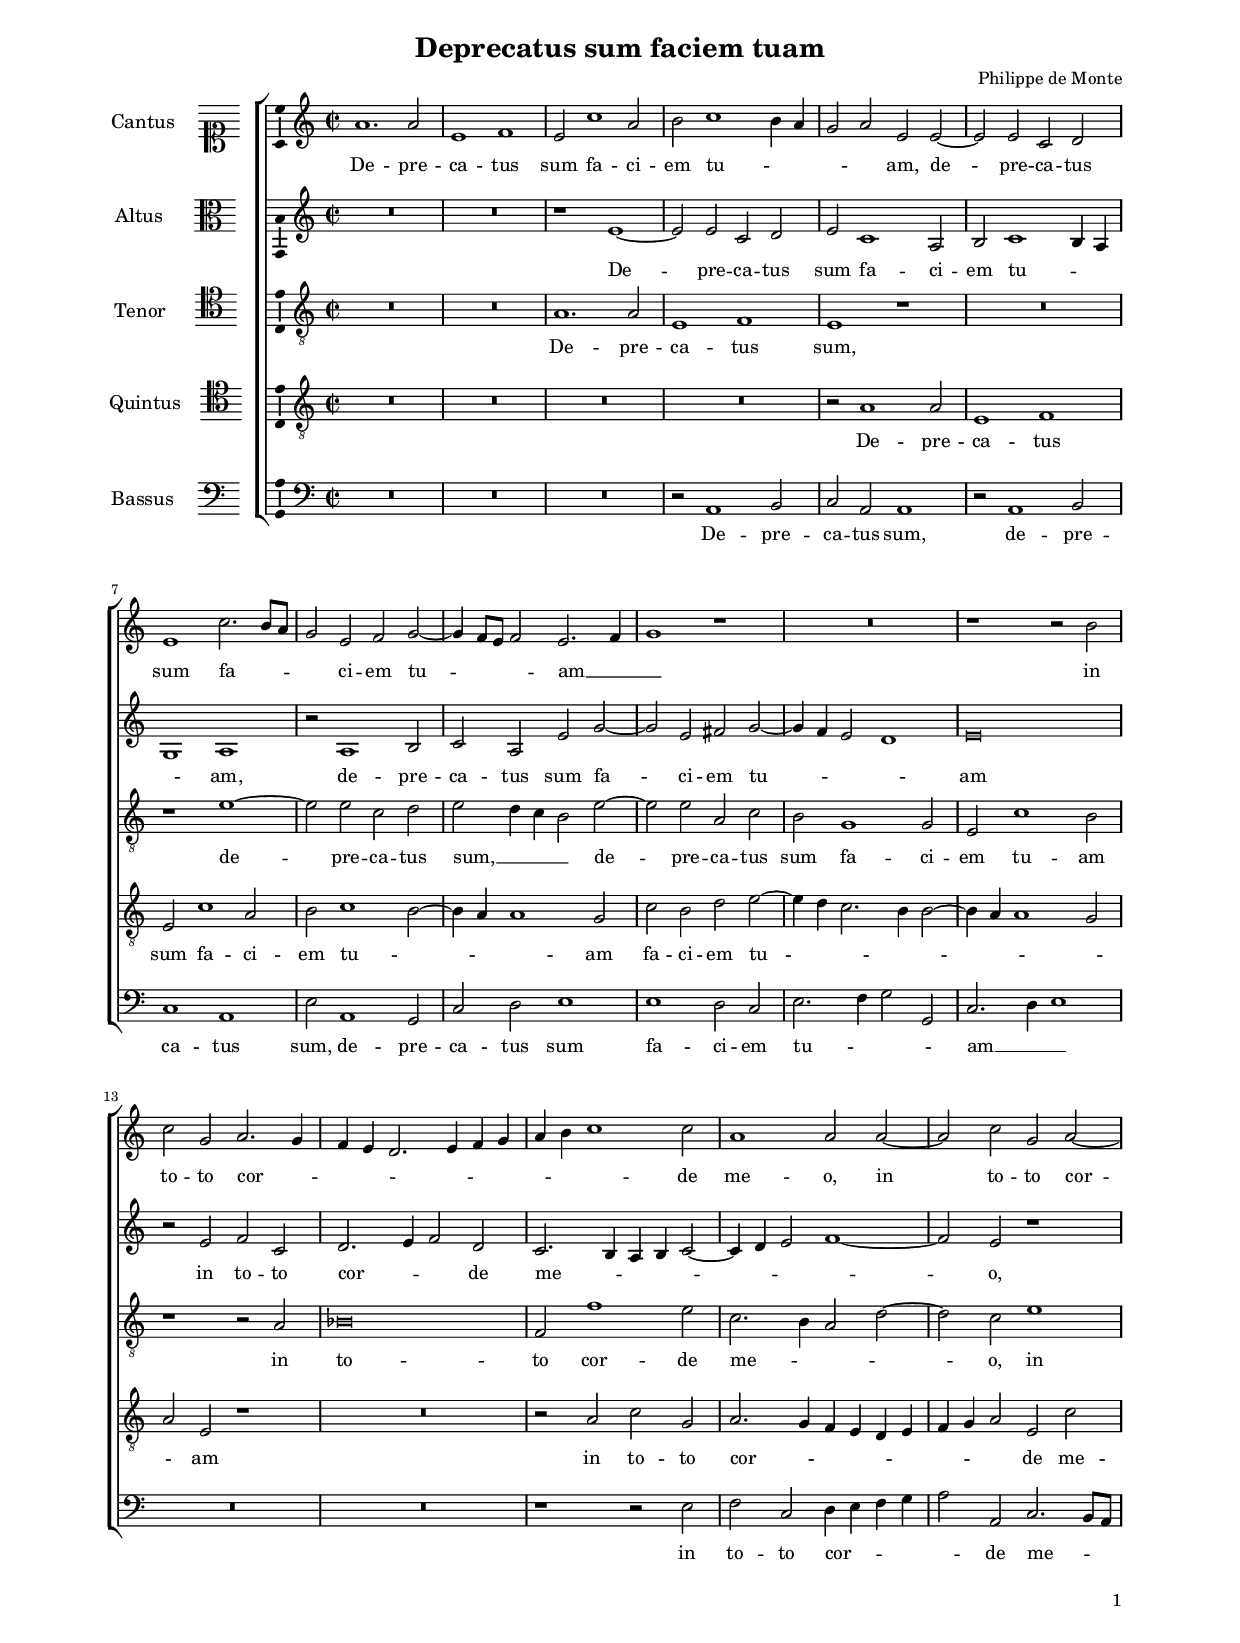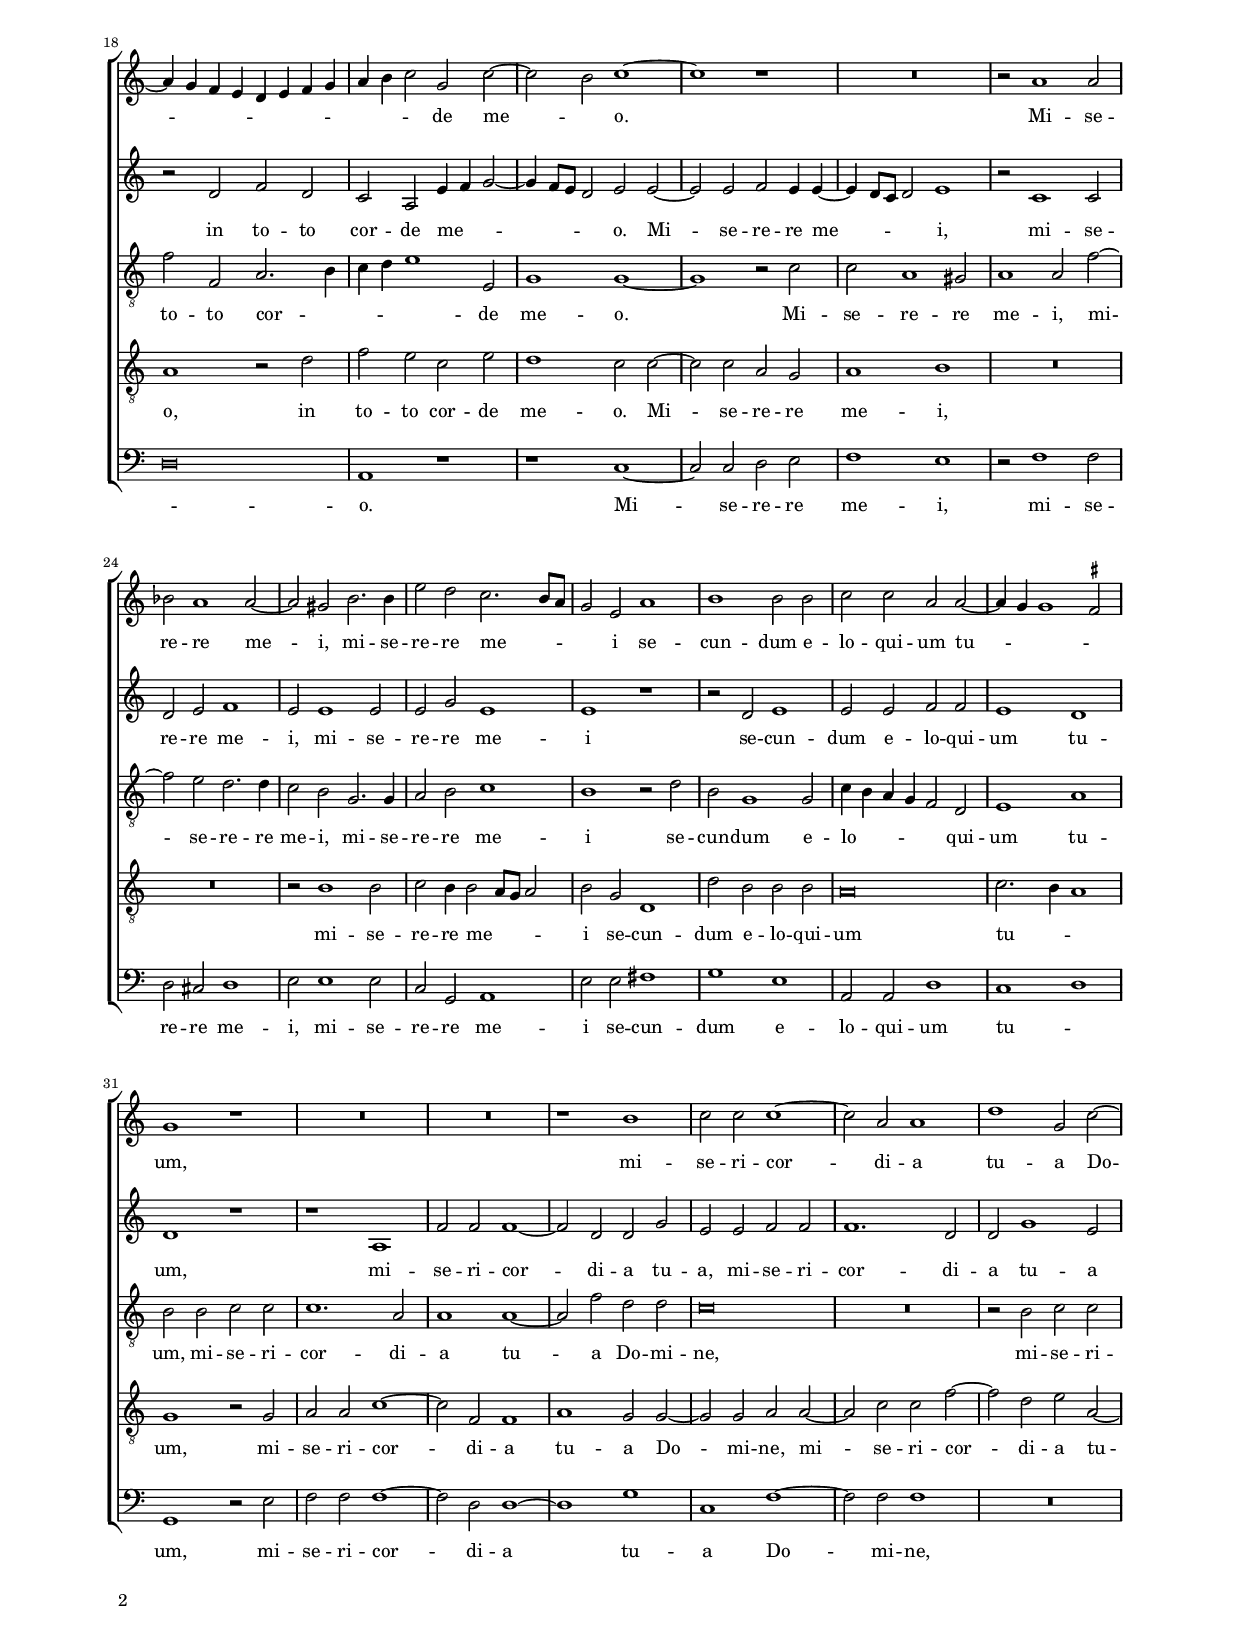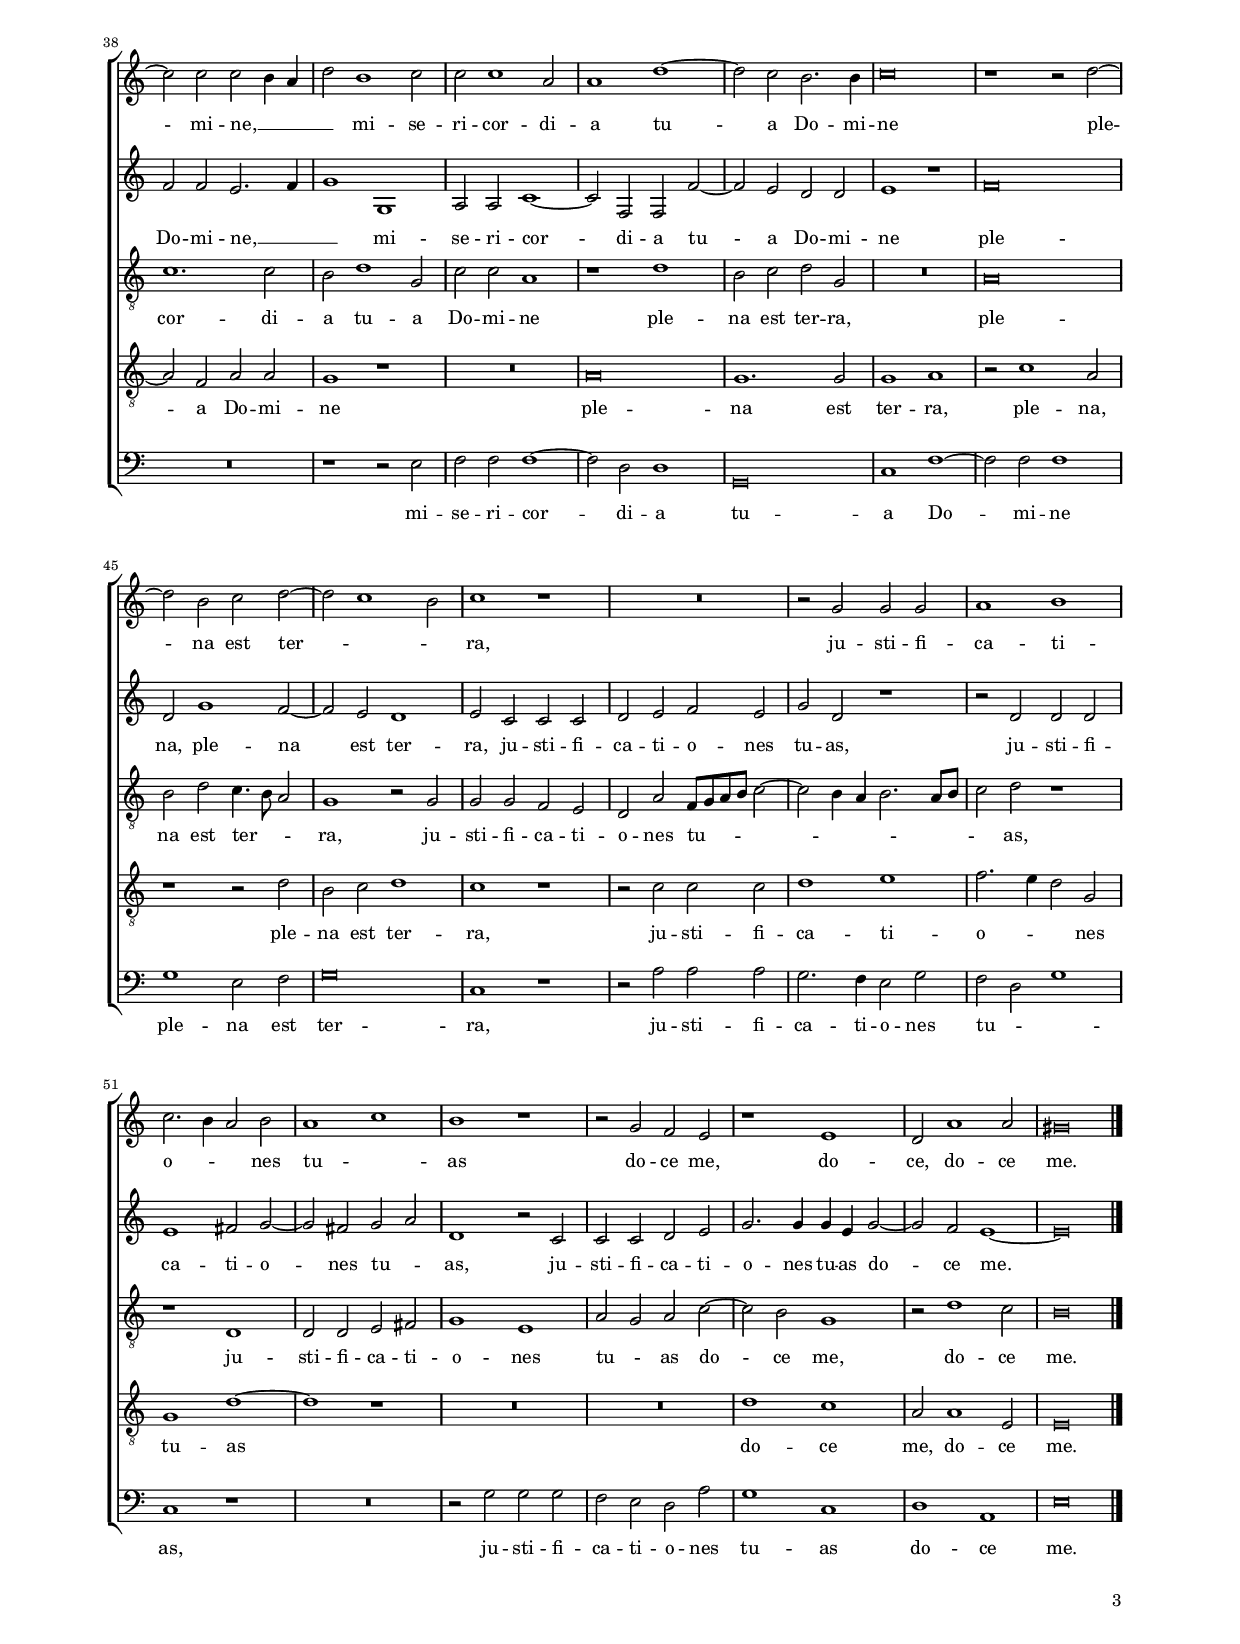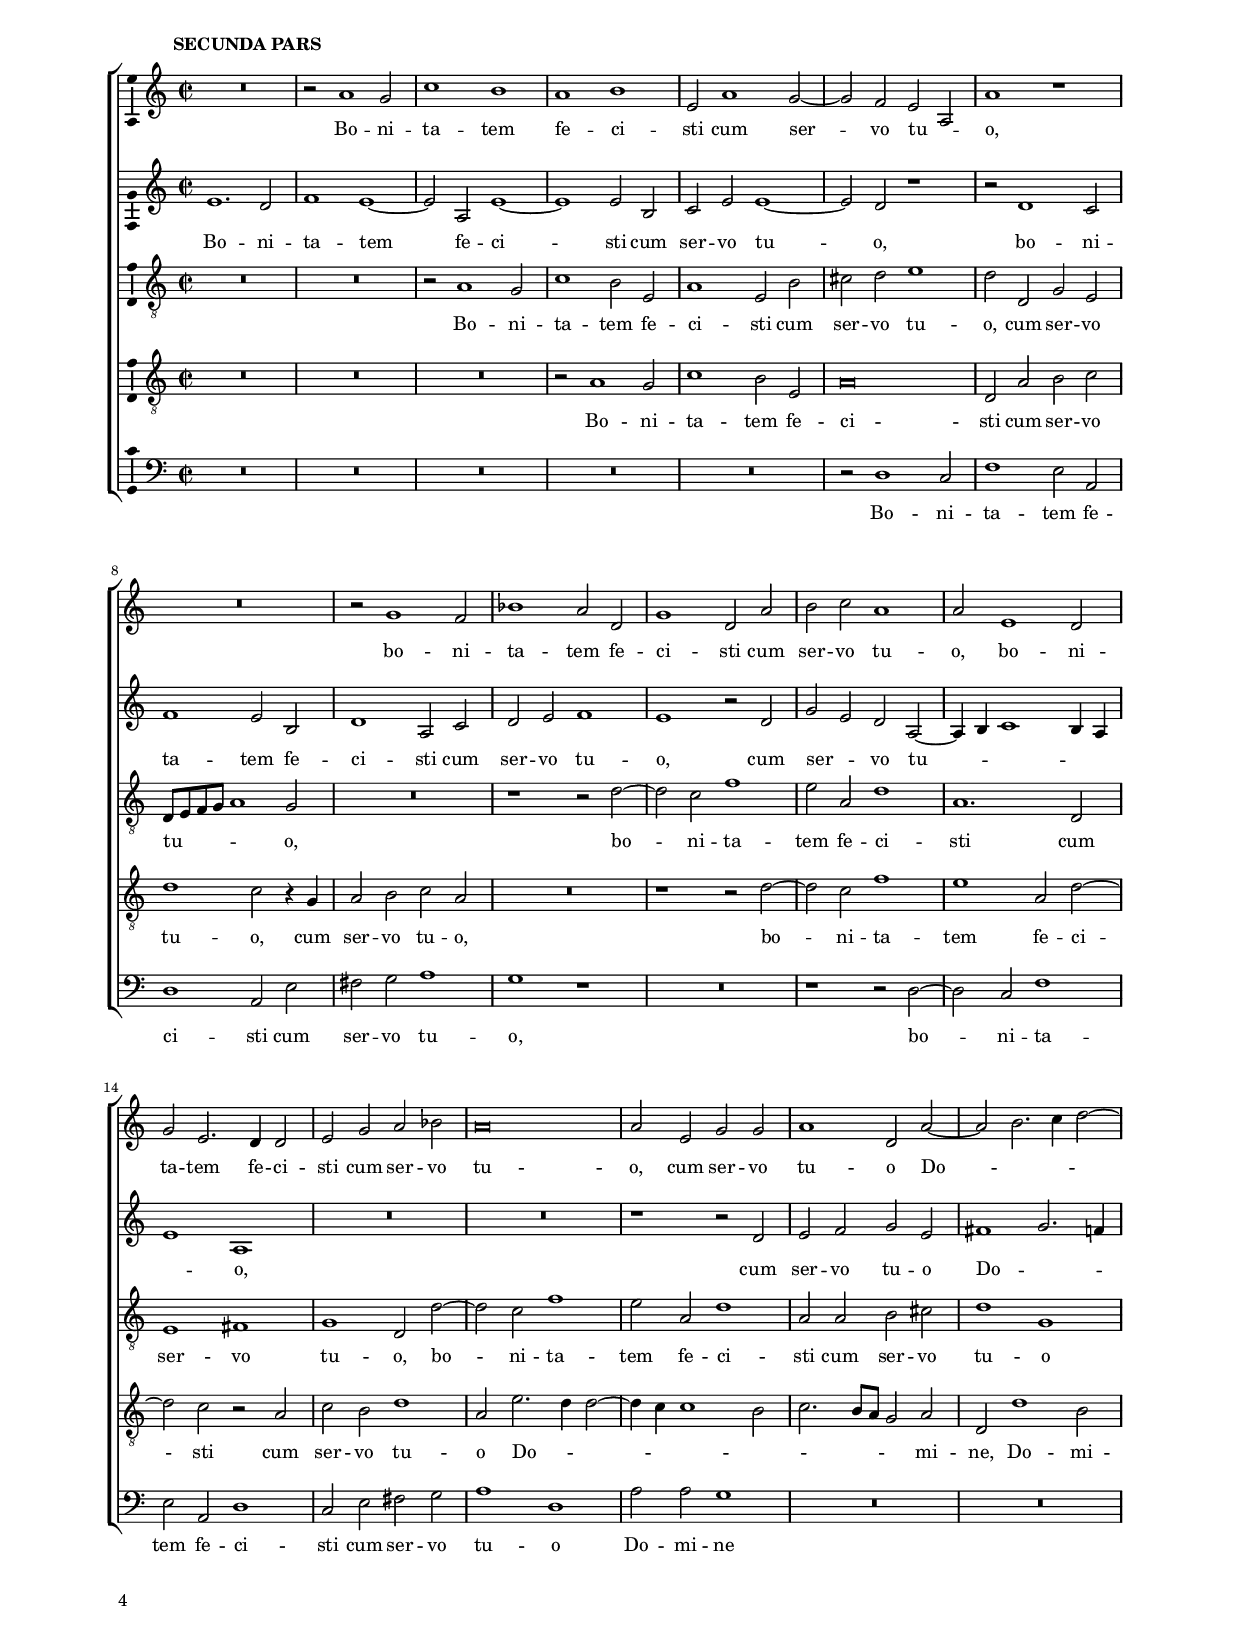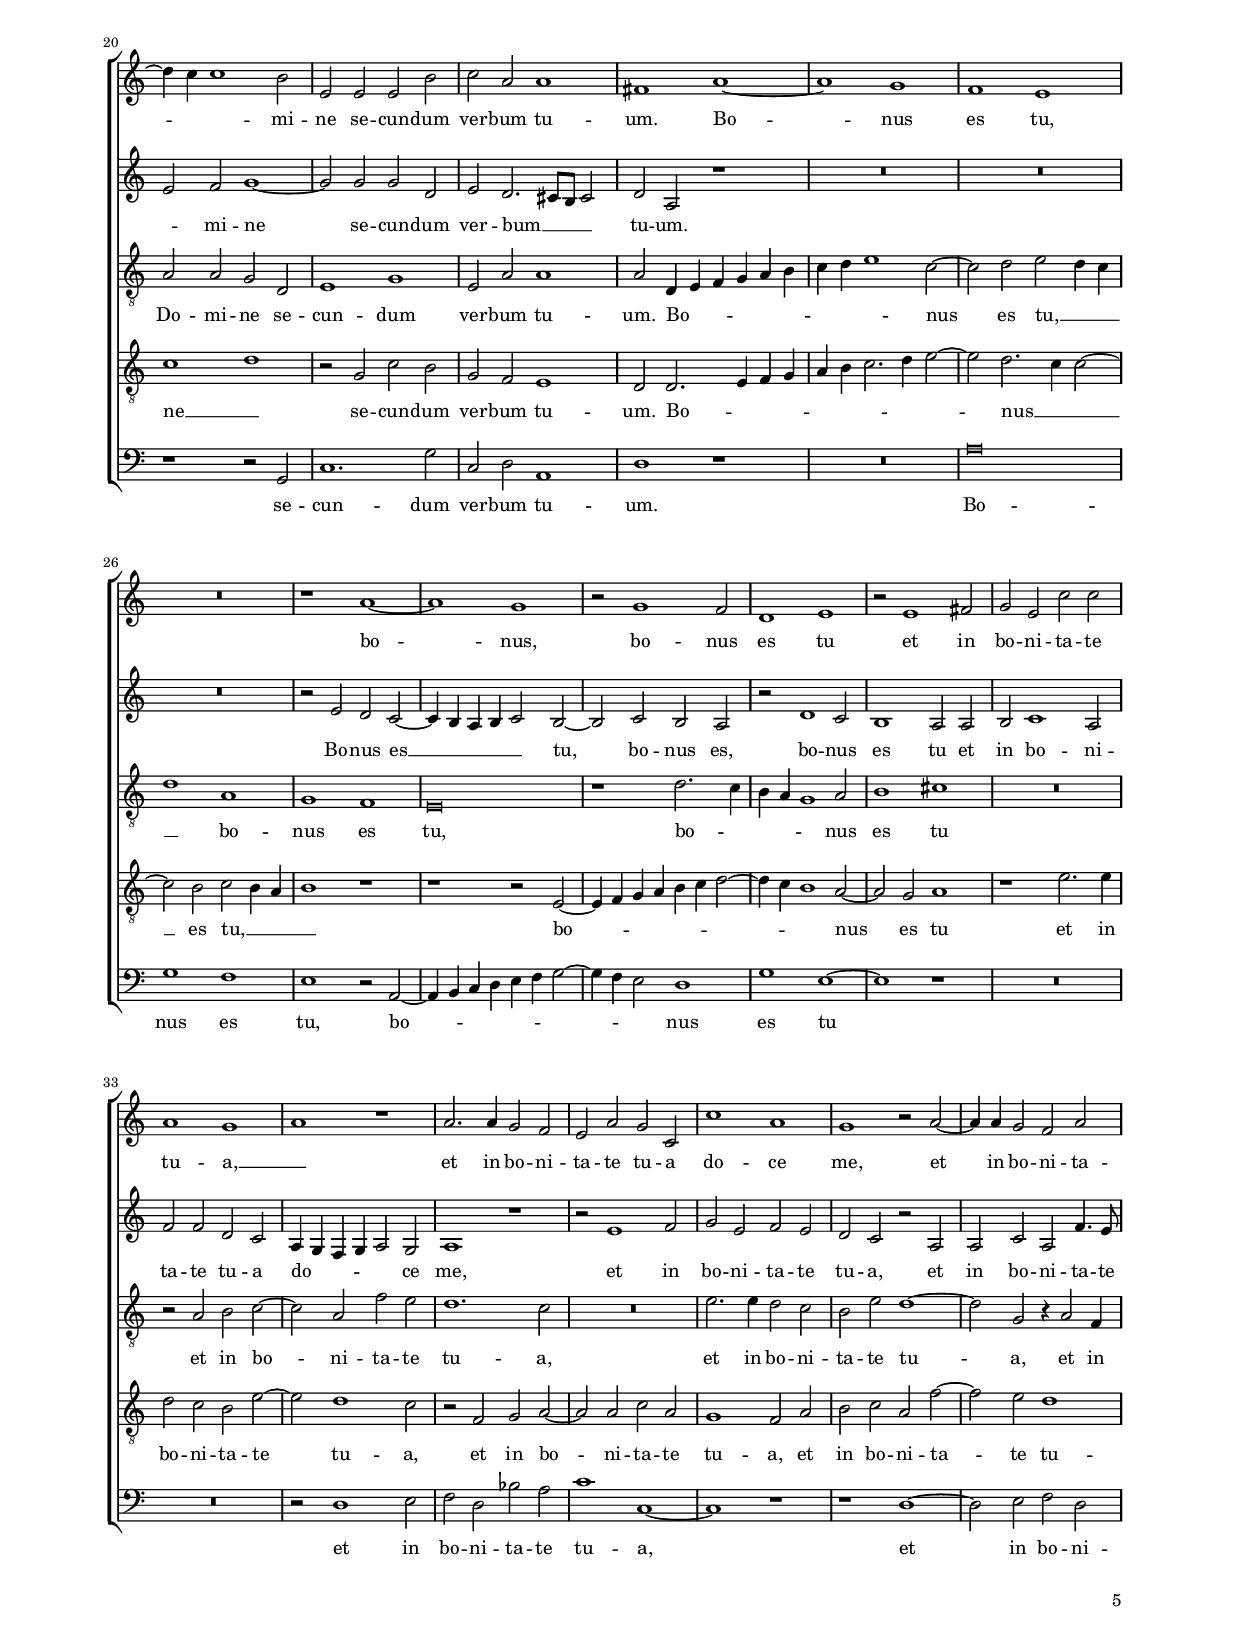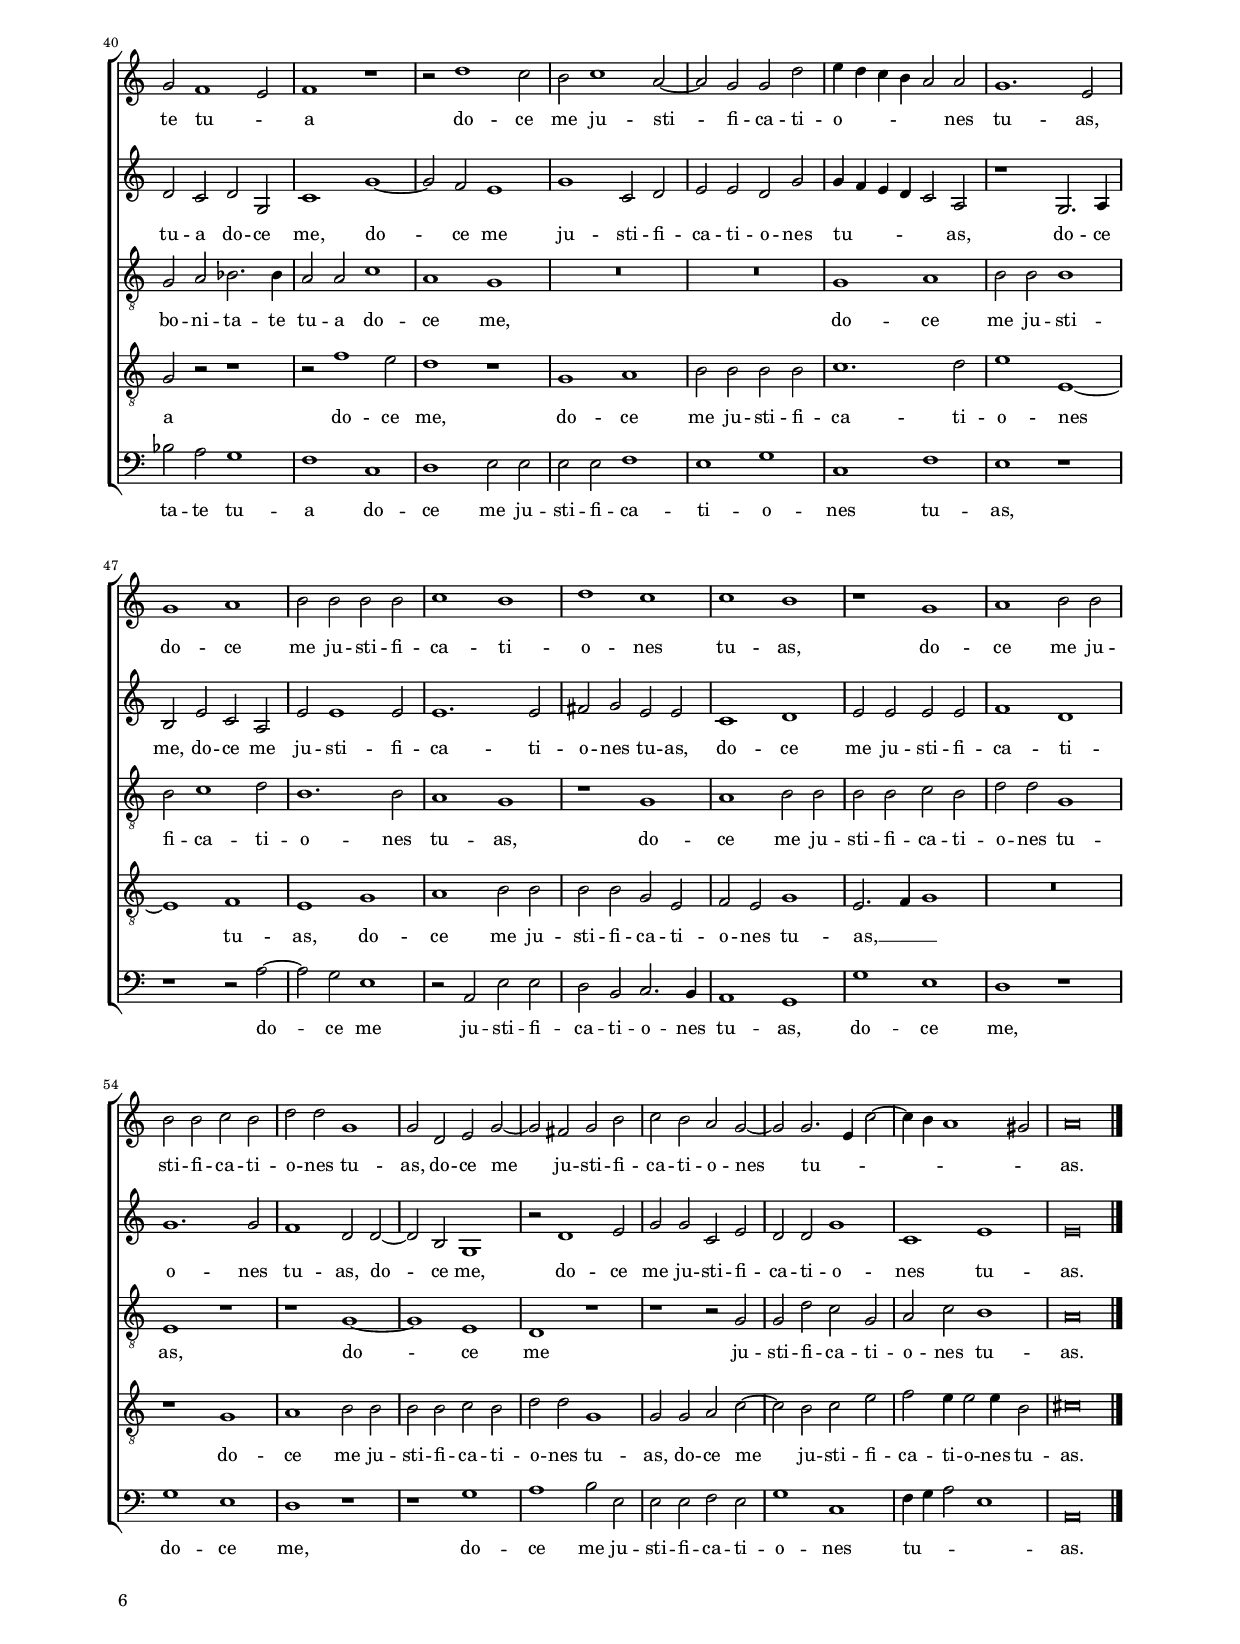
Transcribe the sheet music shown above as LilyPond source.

\header
{
  title="Deprecatus sum faciem tuam"
  composer="Philippe de Monte"
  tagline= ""
}

\version "2.24.1"
\include "deutsch.ly"
#(set-global-staff-size 15)
% #(set-default-paper-size "letter")
#(ly:set-option 'point-and-click #f)

	
	ficta = { \once \set suggestAccidentals = ##t }
	
	forget = #(define-music-function (music) (ly:music?) #{
		\accidentalStyle forget
		$music
		\accidentalStyle default
		#})
	
	m = \melisma
	me = \melismaEnd


\paper
	{
	top-margin = 1.8 \cm
	bottom-margin = 1.2 \cm
	left-margin = 2 \cm
	right-margin = 2 \cm
	ragged-bottom = ##f
	ragged-last-bottom = ##f
	print-page-number = ##f
	score-system-spacing = #'((basic-distance . 16) (minimum-distance . 14) (padding . 5) (strechability . 150))
	system-system-spacing = #'((basic-distance . 16) (minimum-distance . 14) (padding . 5) (strechability . 150))
	oddFooterMarkup=\markup   \fill-line { "" \fromproperty #'page:page-number-string }
	evenFooterMarkup=\markup  \fill-line { \fromproperty #'page:page-number-string "" }
	last-bottom-spacing = #'((basic-distance . 12) (minimum-distance . 7) (padding . 4))
	systems-per-page = 3
	page-count = 6
%	min-systems-per-page = 3
	}

global = {
	\key c \major
	\time 2/2 \set Score.measureLength = #(ly:make-moment 2/1)
	}
	

incipitcantus = \markup { \score {
	{
	\set Staff.instrumentName = \markup { \fontsize #1 "Cantus" }
	\key c \major
	\clef soprano
	s4 \bar ""
	}
	\layout  {
	raggedright = ##t
	indent = 1.8 \cm
	line-width = 2.5 \cm
	\context { \Staff \remove Time_signature_engraver }
	\override Staff.Clef.Y-extent = #'(0 . 0)
	}} \hspace #1 }
      
      
incipitaltus = \markup { \score {
	{
	\set Staff.instrumentName = \markup { \fontsize #1 "Altus" }
	\key c \major
	\clef alto
	s4 \bar ""
	}
	\layout  {
	raggedright = ##t
	indent = 1.8 \cm
	line-width = 2.5 \cm
	\context { \Staff \remove Time_signature_engraver }
	\override Staff.Clef.Y-extent = #'(0 . 0)
	}} \hspace #1 }


incipittenor = \markup { \score {
	{
	\set Staff.instrumentName = \markup { \fontsize #1 "Tenor" }
	\key c \major
	\clef tenor
	s4 \bar ""
	}
	\layout  {
	raggedright = ##t
	indent = 1.8 \cm
	line-width = 2.5 \cm
	\context { \Staff \remove Time_signature_engraver }
	\override Staff.Clef.Y-extent = #'(0 . 0)
	}} \hspace #1 }
      
      
incipitquintus = \markup { \score {
	{
	\set Staff.instrumentName = \markup { \fontsize #1 "Quintus" }
	\key c \major
	\clef tenor
	s4 \bar ""
	}
	\layout  {
	raggedright = ##t
	indent = 1.8 \cm
	line-width = 2.5 \cm
	\context { \Staff \remove Time_signature_engraver }
	\override Staff.Clef.Y-extent = #'(0 . 0)
	}} \hspace #1 }
      
      
incipitbassus = \markup { \score {
	{
	\set Staff.instrumentName = \markup { \fontsize #1 "Bassus" }
	\key c \major
	\clef bass
	s4 \bar ""
	}
	\layout  {
	raggedright = ##t
	indent = 1.8 \cm
	line-width = 2.5 \cm
	\context { \Staff \remove Time_signature_engraver }
	\override Staff.Clef.Y-extent = #'(0 . 0)
	}} \hspace #1 }


cantus =  \relative c''
	{
	a1. a2
	e1 f
	e2 c'1 a2
	h2 c1 \m h4 a
%5
	g2 a \me e e~ |
	e2 e c d
	e1 c'2. \m h8 a
	g2 \me e f g~
	g4 \m f8 e f2 \me e2. \m f4
%10
	g1 \me r |
	R\breve
	r1 r2 h
	c2 g a2. \m g4
	f4 e d2. e4 f g
%15
	a4 h c1 \me c2 |
	a1 a2 a~
	a2 c g a~
	a4 \m g f e d e f g
	a4 h c2 \me g c~
%20
	c2 \m h \me c1~ |
	c1 r
	R\breve
	r2 a1 a2
	b2 a1 a2~
%25
	a2 gis h2. h4 |
	e2 d c2. \m h8 a
	g2 \me e a1
	h1 h2 h
	c2 c a a~
%30
	a4 \m g g1 \ficta fis2 \me |
	g1 r
	R\breve
	R\breve
	r1 h
%35
	c2 c c1~ |
	c2 a a1
	d1 g,2 c~
	c2 c c \m h4 a
	d2 \me h1 c2
%40
	c2 c1 a2 |
	a1 d~
	d2 c h2. h4
	c\breve
	r1 r2 d~
%45
	d2 h c2 d~ |
	d2 \m c1 h2 \me
	c1 r
	R\breve
	r2 g g g
%50
	a1 h |
	c2. \m h4 a2 \me h
	a1 \m c \me
	h1 r
	r2 g f e
%55
	r1 e |
	d2 a'1 a2
	gis\breve \bar "|." |
	}


altus =  \relative c'
	{
	R\breve
	R\breve
	r1 e~
	e2 e c d
%5
	e2 c1 a2 |
	h2 c1 \m h4 a
	g1 \me a
	r2 a1 h2
	c2 a e' g~
%10
	g2 e fis g~ |
	g4 \m f e2 d1 \me
	e\breve
	r2 e f c
	d2. \m e4 f2 \me d
%15
	c2. \m h4 a h c2~ |
	c4 d e2 f1~
	f2 \me e r1
	r2 d f d
	c2 a e'4 \m f g2~
%20
	g4 f8 e d2 \me e e~ |
	e2 e f e4 e~
	e4 \m d8 c d2 \me e1
	r2 c1 c2
	d2 e f1
%25
	e2 e1 e2 |
	e2 g e1
	e1 r
	r2 d e1
	e2 e f f
%30
	e1 d |
	d1 r
	r1 a
	f'2 f f1~
	f2 d d g
%35
	e2 e f f |
	f1. d2
	d2 g1 e2
	f2 f e2. \m f4
	g1 \me g,
%40
	a2 a c1~ |
	c2 f, f f'~
	f2 e d d
	e1 r
	f\breve
%45
	d2 g1 f2~ |
	f2 e d1
	e2 c c c
	d2 e f e
	g2 d r1
%50
	r2 d d d |
	e1 fis2 g~
	g2 fis g \m a \me
	d,1 r2 c
	c2 c d e
%55
	g2. g4 g e g2~
	g2 f e1~
	e\breve |
	}


tenor =  \relative c'
	{
	R\breve
	R\breve
	a1. a2
	e1 f
%5
	e1 r |
	R\breve
	r1 e'~
	e2 e c d
	e2 \m d4 c h2 \me e~
%10
	e2 e a, c |
	h2 g1 g2
	e2 c'1 h2
	r1 r2 a
	b\breve
%15
	f2 f'1 e2 |
	c2. \m h4 a2 d~
	d2 \me c e1
	f2 f, a2. \m h4
	c4 d e1 \me e,2
%20
	g1 g~ |
	g1 r2 c
	c2 a1 gis2
	a1 a2 f'~
	f2 e d2. d4
%25
	c2 h g2. g4 |
	a2 h c1
	h1 r2 d
	h2 g1 g2
	c4 \m h a g f2 \me d
%30
	e1 a |
	h2 h c c
	c1. a2
	a1 a~
	a2 f' d d
%35
	c\breve |
	R\breve
	r2 h c c
	c1. c2
	h2 d1 g,2
%40
	c2 c a1 |
	r1 d
	h2 c d g,
	R\breve
	a\breve
%45
	h2 d c4. \m h8 a2 \me |
	g1 r2 g
	g2 g f e
	d2 a' f8 \m g a h c2~
	c2 h4 a h2. a8 h
%50
	c2 \me d r1 |
	r1 d,
	d2 d e fis
	g1 e
	a2 \m g \me a c~
%55
	c2 h g1 |
	r2 d'1 c2
	h\breve |
	}


quintus  =  \relative c'
	{
	R\breve
	R\breve
	R\breve
	R\breve
%5
	r2 a1 a2 |
	e1 f
	e2 c'1 a2
	h2 c1 \m h2~
	h4 a a1 \me g2
%10
	c2 h d e~ |
	e4 \m d c2. h4 h2~
	h4 a a1 g2
	a2 \me e r1
	R\breve
%15
	r2 a c g |
	a2. \m g4 f e d e
	f4 g a2 \me e c'
	a1 r2 d
	f2 e c e
%20
	d1 c2 c~ |
	c2 c a g
	a1 h
	R\breve
	R\breve
%25
	r2 h1 h2 |
	c2 h4 h2 \m a8 g a2 \me
	h2 g d1
	d'2 h h h
	a\breve
%30
	c2. \m h4 a1 \me |
	g1 r2 g
	a2 a c1~
	c2 f, f1
	a1 g2 g~
%35
	g2 g a a~ |
	a2 c c f~
	f2 d e a,~
	a2 f a a
	g1 r
%40
	R\breve |
	a\breve
	g1. g2
	g1 a
	r2 c1 a2
%45
	r1 r2 d |
	h2 c d1
	c1 r
	r2 c c c
	d1 e
%50
	f2. \m e4 d2 \me g, |
	g1 d'~
	d1 r
	R\breve
	R\breve
%55
	d1 c |
	a2 a1 e2
	e\breve |
	}


bassus  =  \relative c
	{
	R\breve
	R\breve
	R\breve
	r2 a1 h2
%5
	c2 a a1 |
	r2 a1 h2
	c1 a
	e'2 a,1 g2
	c2 d e1
%10
	e1 d2 c |
	e2. \m f4 g2 g, \me
	c2. \m d4 e1 \me
	R\breve
	R\breve
%15
	r1 r2 e |
	f2 c d4 \m e f g
	a2 \me a, c2. \m h8 a
	d\breve \me
	a1 r
%20
	r1 c~ |
	c2 c d e
	f1 e
	r2 f1 f2
	d2 cis d1
%25
	e2 e1 e2 |
	c2 g a1
	e'2 e fis1
	g1 e
	a,2 a d1
%30
	c1 \m d \me |
	g,1 r2 e'
	f2 f f1~
	f2 d d1~
	d1 g
%35
	c,1 f~ |
	f2 f f1
	R\breve
	R\breve
	r1 r2 e
%40
	f2 f f1~ |
	f2 d d1
	g,\breve
	c1 f~
	f2 f f1
%45
	g1 e2 f |
	g\breve
	c,1 r
	r2 a' a a
	g2. f4 e2 g
%50
	f2 \m d g1 \me |
	c,1 r
	R\breve
	r2 g' g g
	f2 e d a'
%55
	g1 c, |
	d1 a
	e'\breve |
	}


lyricscantus = \lyricmode {
	De -- pre -- ca -- tus sum fa -- ci -- em tu -- am,
	de -- pre -- ca -- tus sum fa -- ci -- em tu -- am __
	in to -- to cor -- de me -- o,
	in to -- to cor -- de me -- o.
	Mi -- se -- re -- re me -- i,
	mi -- se -- re -- re me -- i
	se -- cun -- dum e -- lo -- qui -- um tu -- um,
	mi -- se -- ri -- cor -- di -- a tu -- a Do -- mi -- ne, __
	mi -- se -- ri -- cor -- di -- a tu -- a Do -- mi -- ne
	ple -- na est ter -- ra,
	ju -- sti -- fi -- ca -- ti -- o -- nes tu -- as do -- ce me,
	do -- ce,
	do -- ce me.
	}


lyricsaltus = \lyricmode {
	De -- pre -- ca -- tus sum fa -- ci -- em tu -- am,
	de -- pre -- ca -- tus sum fa -- ci -- em tu -- am
	in to -- to cor -- de me -- o,
	in to -- to cor -- de me -- o.
	Mi -- se -- re -- re me -- i,
	mi -- se -- re -- re me -- i,
	mi -- se -- re -- re me -- i
	se -- cun -- dum e -- lo -- qui -- um tu -- um,
	mi -- se -- ri -- cor -- di -- a tu -- a,
	mi -- se -- ri -- cor -- di -- a tu -- a Do -- mi -- ne, __
	mi -- se -- ri -- cor -- di -- a tu -- a Do -- mi -- ne
	ple -- na,
	ple -- na est ter -- ra,
	ju -- sti -- fi -- ca -- ti -- o -- nes tu -- as,
	ju -- sti -- fi -- ca -- ti -- o -- nes tu -- as,
	ju -- sti -- fi -- ca -- ti -- o -- nes tu -- as do -- ce me.
	}


lyricstenor = \lyricmode {
	De -- pre -- ca -- tus sum,
	de -- pre -- ca -- tus sum, __
	de -- pre -- ca -- tus sum fa -- ci -- em tu -- am
	in to -- to cor -- de me -- o,
	in to -- to cor -- de me -- o.
	Mi -- se -- re -- re me -- i,
	mi -- se -- re -- re me -- i,
	mi -- se -- re -- re me -- i
	se -- cun -- dum e -- lo -- qui -- um tu -- um,
	mi -- se -- ri -- cor -- di -- a tu -- a Do -- mi -- ne,
	mi -- se -- ri -- cor -- di -- a tu -- a Do -- mi -- ne
	ple -- na est ter -- ra,
	ple -- na est ter -- ra,
	ju -- sti -- fi -- ca -- ti -- o -- nes tu -- as,
	ju -- sti -- fi -- ca -- ti -- o -- nes tu -- as
	do -- ce me,
	do -- ce me.
	}


lyricsquintus = \lyricmode {
	De -- pre -- ca -- tus sum fa -- ci -- em tu -- am
	fa -- ci -- em tu -- am
	in to -- to cor -- de me -- o,
	in to -- to cor -- de me -- o.
	Mi -- se -- re -- re me -- i,
	mi -- se -- re -- re me -- i
	se -- cun -- dum e -- lo -- qui -- um tu -- um,
	mi -- se -- ri -- cor -- di -- a tu -- a Do -- mi -- ne,
	mi -- se -- ri -- cor -- di -- a tu -- a Do -- mi -- ne
	ple -- na est ter -- ra,
	ple -- na,
	ple -- na est ter -- ra,
	ju -- sti -- fi -- ca -- ti -- o -- nes tu -- as
	do -- ce me,
	do -- ce me.
	}


lyricsbassus = \lyricmode {
	De -- pre -- ca -- tus sum,
	de -- pre -- ca -- tus sum,
	de -- pre -- ca -- tus sum
	fa -- ci -- em tu -- am __
	in to -- to cor -- de me -- o.
	Mi -- se -- re -- re me -- i,
	mi -- se -- re -- re me -- i,
	mi -- se -- re -- re me -- i
	se -- cun -- dum e -- lo -- qui -- um tu -- um,
	mi -- se -- ri -- cor -- di -- a tu -- a Do -- mi -- ne,
	mi -- se -- ri -- cor -- di -- a tu -- a Do -- mi -- ne
	ple -- na est ter -- ra,
	ju -- sti -- fi -- ca -- ti -- o -- nes tu -- as,
	ju -- sti -- fi -- ca -- ti -- o -- nes tu -- as
	do -- ce me.
	}


\score
{  
	\transpose c c {
	\new ChoirStaff \with { \override StaffGrouper.staff-staff-spacing.basic-distance = #12 }
	<<

	\new Staff << \global
	\new Voice="v1" {
		\set Staff.instrumentName=\incipitcantus
		\set Staff.midiInstrument = "reed organ"
		\clef violin
		\cantus }
	\new Lyrics \lyricsto "v1" {\lyricscantus }
	>>


	\new Staff << \global
	\new Voice="v2" {
		\set Staff.instrumentName=\incipitaltus
		\set Staff.midiInstrument = "reed organ"
		\clef violin 
		\altus}
	\new Lyrics \lyricsto "v2" {\lyricsaltus }
	>>


	\new Staff << \global
	\new Voice="v3" {
		\set Staff.instrumentName=\incipittenor
		\set Staff.midiInstrument = "reed organ"
		\clef "G_8"
		\tenor }
	\new Lyrics \lyricsto "v3" {\lyricstenor }
	>>


	\new Staff << \global
	\new Voice="v5" {
		\set Staff.instrumentName=\incipitquintus
		\set Staff.midiInstrument = "reed organ"
		\clef "G_8"
		\quintus}
	\new Lyrics \lyricsto "v5" {\lyricsquintus }
	>>


	\new Staff << \global
	\new Voice="v4" {
		\set Staff.instrumentName=\incipitbassus
		\set Staff.midiInstrument = "reed organ"
		\clef bass
		\bassus }
	\new Lyrics \lyricsto "v4" {\lyricsbassus}
	>>

	>>
	} % transpose

	\layout
	{
	indent = 2.5 \cm
	\context { \Staff \override TimeSignature.break-visibility = #end-of-line-invisible }
	\context { \Lyrics \override VerticalAxisGroup.nonstaff-relatedstaff-spacing.padding = #1.5 }
	\context { \Staff \consists Ambitus_engraver }
	\context { \Score \override BarNumber.padding = #2 }
	\context { \Voice \override NoteHead.style = #'baroque }
	}


\midi
	{
    	\tempo 2 = 90
	}

}

%%%%%%%%%%%%%%%%%%%%  PARS SECUNDA


global = {
	\key c \major
	\time 2/2 \set Score.measureLength = #(ly:make-moment 2/1)
	}


cantus =  \relative c''
	{
	R\breve
	r2 a1 g2
	c1 h
	a1 h
%5
	e,2 a1 g2~ |
	g2 f e \m a, \me
	a'1 r
	R\breve
	r2 g1 f2
%10
	b1 a2 d, |
	g1 d2 a'
	h2 c a1
	a2 e1 d2
	g2 e2. d4 d2
%15
	e2 g a b |
	a\breve
	a2 e g g
	a1 d,2 a'~
	a2 \m h2. c4 d2~
%20
	d4 c c1 \me h2 |
	e,2 e e h'
	c2 a a1
	fis1 a~
	a1 g
%25
	f1 e |
	R\breve
	r1 a~
	a1 g
	r2 g1 f2
%30
	d1 e |
	r2 e1 fis2
	g2 e c' c
	a1 g \m
	a1 \me r
%35
	a2. a4 g2 f |
	e2 a g c,
	c'1 a
	g1 r2 a~
	a4 a g2 f a
%40
	g2 f1 \m e2 \me |
	f1 r
	r2 d'1 c2
	h2 c1 a2~
	a2 g g d'
%45
	e4 \m d c h a2 \me a |
	g1. e2
	g1 a
	h2 h h h
	c1 h
%50
	d1 c |
	c1 h
	r1 g
	a1 h2 h
	h2 h c h
%55
	d2 d g,1 |
	g2 d e g~
	g2 fis g h
	c2 h a g~
	g2 g2. \m e4 c'2~
%60
	c4 h a1 gis2 \me |
	a\breve \bar "|." |
	}


altus =  \relative c'
	{
	e1. d2
	f1 e~
	e2 a, e'1~
	e1 e2 h
%5
	c2 e e1~ |
	e2 d r1
	r2 d1 c2
	f1 e2 h
	d1 a2 c
%10
	d2 e f1 |
	e1 r2 d
	g2 \m e \me d a~
	a4 \m h c1 h4 a
	e'1 \me a,
%15
	R\breve |
	R\breve
	r1 r2 d
	e2 f g e
	fis1 \m g2. f4
%20
	e2 \me f g1~ |
	g2 g g d
	e2 d2. \m cis8 h cis2 \me
	d2 a r1
	R\breve
%25
	R\breve |
	R\breve
	r2 e' d c~
	c4 \m h a h c2 \me h~
	h2 c h a
%30
	r2 d1 c2 |
	h1 a2 a
	h2 c1 a2
	f'2 f d c
	a4 \m g f g a2 \me g
%35
	a1 r |
	r2 e'1 f2
	g2 e f e
	d2 c r a |
	a2 c a f'4. e8
%40
	d2 c d g, |
	c1 g'~
	g2 f e1
	g1 c,2 d
	e2 e d g
%45
	g4 \m f e d c2 \me a |
	r1 g2. a4
	h2 e c a
	e'2 e1 e2
	e1. e2
%50
	fis2 g e e |
	c1 d
	e2 e e e
	f1 d
	g1. g2
%55
	f1 d2 d~ |
	d2 h g1
	r2 d'1 e2
	g2 g c, e
	d2 d g1
%60
	c,1 e |
	e\breve |
	}


tenor =  \relative c'
	{
	R\breve
	R\breve
	r2 a1 g2
	c1 h2 e,
%5
	a1 e2 h'2 |
	cis2 d e1
	d2 d, g e
	d8 \m e f g a1 \me g2
	R\breve
%10
	r1 r2 d'~ |
	d2 c f1
	e2 a, d1
	a1. d,2
	e1 fis
%15
	g1 d2 d'~ |
	d2 c f1
	e2 a, d1
	a2 a h cis
	d1 g,
%20
	a2 a g d |
	e1 g
	e2 a a1
	a2 d,4 \m e f g a h
	c4 d e1 \me c2~
%25
	c2 d e \m d4 c |
	d1 \me a
	g1 f
	e\breve
	r1 d'2. \m c4
%30
	h4 a g1 \me a2 |
	h1 cis
	R\breve
	r2 a h c~
	c2 a f' e
%35
	d1. c2 |
	R\breve
	e2. e4 d2 c
	h2 e d1~
	d2 g, r4 a2 f4
%40
	g2 a b2. b4 |
	a2 a c1
	a1 g
	R\breve
	R\breve
%45
	g1 a |
	h2 h h1
	h2 c1 d2
	h1. h2
	a1 g
%50
	r1 g |
	a1 h2 h
	h2 h c h
	d2 d g,1
	e1 r
%55
	r1 g~ |
	g1 e
	d1 r
	r1 r2 g
	g2 d' c g
%60
	a2 c h1 |
	a\breve |
	}


quintus  =  \relative c'
	{
	R\breve
	R\breve
	R\breve
	r2 a1 g2
%5
	c1 h2 e, |
	a\breve
	d,2 a' h c
	d1 c2 r4 g
	a2 h c a
%10
	R\breve |
	r1 r2 d~
	d2 c f1
	e1 a,2 d~
	d2 c r a |
%15
	c2 h d1 |
	a2 e'2. \m d4 d2~
	d4 c c1 h2
	c2. h8 a g2 \me a
	d,2 d'1 h2
%20
	c1 \m d \me |
	r2 g, c h
	g2 f e1
	d2 d2. \m e4 f g
	a4 h c2. d4 e2~
%25
	e2 \me d2. \m c4 c2~ |
	c2 \me h c \m h4 a
	h1 \me r
	r1 r2 e,~
	e4 \m f g a h c d2~
%30
	d4 c h1 \me a2~ |
	a2 g a1
	r1 e'2. e4
	d2 c h e~
	e2 d1 c2
%35
	r2 f, g a~ |
	a2 a c a
	g1 f2 a
	h2 c a f'~
	f2 e d1
%40
	g,2 r r1 |
	r2 f'1 e2
	d1 r
	g,1 a
	h2 h h h
%45
	c1. d2 |
	e1 e,~
	e1 f
	e1 g
	a1 h2 h
%50
	h2 h g e |
	f2 e g1
	e2. \m f4 g1 \me
	R\breve
	r1 g
%55
	a1 h2 h |
	h2 h c h
	d2 d g,1
	g2 g a c~
	c2 h c e
%60
	f2 e4 e2 e4 h2 |
	cis\breve |
	}


bassus  =  \relative c
	{
	R\breve
	R\breve
	R\breve
	R\breve
%5
	R\breve |
	r2 d1 c2
	f1 e2 a,
	d1 a2 e'
	fis2 g a1
%10
	g1 r |
	R\breve
	r1 r2 d~
	d2 c f1
	e2 a, d1
%15
	c2 e fis g |
	a1 d,
	a'2 a g1
	R\breve
	R\breve
%20
	r1 r2 g, |
	c1. g'2
	c,2 d a1
	d1 r
	R\breve
%25
	a'\breve |
	g1 f
	e1 r2 a,~
	a4 \m h c d e f g2~
	g4 f e2 \me d1
%30
	g1 e~ |
	e1 r
	R\breve
	R\breve
	r2 d1 e2
%35
	f2 d b' a |
	c1 c,~
	c1 r
	r1 d~
	d2 e f d
%40
	b'2 a g1 |
	f1 c
	d1 e2 e
	e2 e f1
	e1 g
%45
	c,1 f |
	e1 r
	r1 r2 a~
	a2 g e1
	r2 a, e' e
%50
	d2 h c2. h4 |
	a1 g
	g'1 e
	d1 r
	g1 e
%55
	d1 r |
	r1 g
	a1 h2 e,
	e2 e f e
	g1 c,
%60
	f4 \m g a2 e1 \me |
	a,\breve |
	}


lyricscantus = \lyricmode {
	Bo -- ni -- ta -- tem fe -- ci -- sti cum ser -- vo tu -- o,
	bo -- ni -- ta -- tem fe -- ci -- sti cum ser -- vo tu -- o,
	bo -- ni -- ta -- tem fe -- ci -- sti cum ser -- vo tu -- o,
	cum ser -- vo tu -- o Do -- mi -- ne
	se -- cun -- dum ver -- bum tu -- um.
	Bo -- nus es tu,
	bo -- nus,
	bo -- nus es tu
	et in bo -- ni -- ta -- te tu -- a, __
	et in bo -- ni -- ta -- te tu -- a do -- ce me,
	et in bo -- ni -- ta -- te tu -- a 
	do -- ce me ju -- sti -- fi -- ca -- ti -- o -- nes tu -- as,
	do -- ce me ju -- sti -- fi -- ca -- ti -- o -- nes tu -- as,
	do -- ce me ju -- sti -- fi -- ca -- ti -- o -- nes tu -- as,
	do -- ce me ju -- sti -- fi -- ca -- ti -- o -- nes tu -- as.
	}


lyricsaltus = \lyricmode {
	Bo -- ni -- ta -- tem fe -- ci -- sti cum ser -- vo tu -- o,
	bo -- ni -- ta -- tem fe -- ci -- sti cum ser -- vo tu -- o,
	cum ser -- vo tu -- o,
	cum ser -- vo tu -- o Do -- mi -- ne
	se -- cun -- dum ver -- bum __ tu -- um.
	Bo -- nus es __ tu,
	bo -- nus es,
	bo -- nus es tu
	et in bo -- ni -- ta -- te tu -- a do -- ce me,
	et in bo -- ni -- ta -- te tu -- a,
	et in bo -- ni -- ta -- te tu -- a do -- ce me,
	do -- ce me ju -- sti -- fi -- ca -- ti -- o -- nes tu -- as,
	do -- ce me,
	do -- ce me ju -- sti -- fi -- ca -- ti -- o -- nes tu -- as,
	do -- ce me ju -- sti -- fi -- ca -- ti -- o -- nes tu -- as,
	do -- ce me,
	do -- ce me ju -- sti -- fi -- ca -- ti -- o -- nes tu -- as.
	}


lyricstenor = \lyricmode {
	Bo -- ni -- ta -- tem fe -- ci -- sti cum ser -- vo tu -- o,
	cum ser -- vo tu -- o,
	bo -- ni -- ta -- tem fe -- ci -- sti cum ser -- vo tu -- o,
	bo -- ni -- ta -- tem fe -- ci -- sti cum ser -- vo tu -- o Do -- mi -- ne
	se -- cun -- dum ver -- bum tu -- um.
	Bo -- nus es tu, __
	bo -- nus es tu,
	bo -- nus es tu
	et in bo -- ni -- ta -- te tu -- a,
	et in bo -- ni -- ta -- te tu -- a,
	et in bo -- ni -- ta -- te tu -- a do -- ce me,
	do -- ce me ju -- sti -- fi -- ca -- ti -- o -- nes tu -- as,
	do -- ce me ju -- sti -- fi -- ca -- ti -- o -- nes tu -- as,
	do -- ce me ju -- sti -- fi -- ca -- ti -- o -- nes tu -- as.
	}


lyricsquintus = \lyricmode {
	Bo -- ni -- ta -- tem fe -- ci -- sti cum ser -- vo tu -- o,
	cum ser -- vo tu -- o,
	bo -- ni -- ta -- tem fe -- ci -- sti cum ser -- vo tu -- o Do -- mi -- ne,
	Do -- mi -- ne __
	se -- cun -- dum ver -- bum tu -- um.
	Bo -- nus __ es tu, __
	bo -- nus es tu
	et in bo -- ni -- ta -- te tu -- a,
	et in bo -- ni -- ta -- te tu -- a,
	et in bo -- ni -- ta -- te tu -- a do -- ce me,
	do -- ce me ju -- sti -- fi -- ca -- ti -- o -- nes tu -- as,
	do -- ce me ju -- sti -- fi -- ca -- ti -- o -- nes tu -- as, __
	do -- ce me ju -- sti -- fi -- ca -- ti -- o -- nes tu -- as,
	do -- ce me ju -- sti -- fi -- ca -- ti -- o -- nes tu -- as.
	}


lyricsbassus = \lyricmode {
	Bo -- ni -- ta -- tem fe -- ci -- sti cum ser -- vo tu -- o,
	bo -- ni -- ta -- tem fe -- ci -- sti cum ser -- vo tu -- o Do -- mi -- ne
	se -- cun -- dum ver -- bum tu -- um.
	Bo -- nus es tu,
	bo -- nus es tu
	et in bo -- ni -- ta -- te tu -- a,
	et in bo -- ni -- ta -- te tu -- a
	do -- ce me ju -- sti -- fi -- ca -- ti -- o -- nes tu -- as,
	do -- ce me ju -- sti -- fi -- ca -- ti -- o -- nes tu -- as,
	do -- ce me,
	do -- ce me,
	do -- ce me ju -- sti -- fi -- ca -- ti -- o -- nes tu -- as.
	}


\score
{  
	\transpose c c {
	\new ChoirStaff \with { \override StaffGrouper.staff-staff-spacing.basic-distance = #12 }
	<<

	\new Staff <<\global
	\new Voice="v1" {
	  %\set Staff.instrumentName=Cantus
		\set Staff.midiInstrument = "reed organ"
		\clef violin
		\cantus }
	\new Lyrics \lyricsto "v1" {\lyricscantus }
	>>


	\new Staff << \global
	\new Voice="v2" {
	  %\set Staff.instrumentName=Altus
		\set Staff.midiInstrument = "reed organ"
		\clef violin 
		\altus}
	\new Lyrics \lyricsto "v2" {\lyricsaltus }
	>>


	\new Staff <<\global
	\new Voice="v3" {
	  %\set Staff.instrumentName=Tenor
		\set Staff.midiInstrument = "reed organ"
		\clef "G_8"
		\tenor }
	\new Lyrics \lyricsto "v3" {\lyricstenor }
	>>


	\new Staff << \global
	\new Voice="v5" {
	  %\set Staff.instrumentName=Quintus
		\set Staff.midiInstrument = "reed organ"
		\clef "G_8"
		\quintus}
	\new Lyrics \lyricsto "v5" {\lyricsquintus }
	>>


	\new Staff <<\global
	\new Voice="v4" {
	  %\set Staff.instrumentName=Bassus
		\set Staff.midiInstrument = "reed organ"
		\clef bass
		\bassus }
	\new Lyrics \lyricsto "v4" {\lyricsbassus}
	>>
	
	>>
	} % transpose

	\layout
	{
	indent = 0 \cm
	\context { \Staff \override TimeSignature.break-visibility = #end-of-line-invisible }
	\context { \Lyrics \override VerticalAxisGroup.nonstaff-relatedstaff-spacing.padding = #1.5 }
	\context { \Staff \consists Ambitus_engraver }
	\context { \Score \override BarNumber.padding = #2 }
	\context { \Voice \override NoteHead.style = #'baroque }
	}

	\header { piece = \markup { \raise #2 \hspace # 7 \bold "SECUNDA PARS"} }

\midi
	{
    	\tempo 2 = 90
	}
	
}

% EOF
